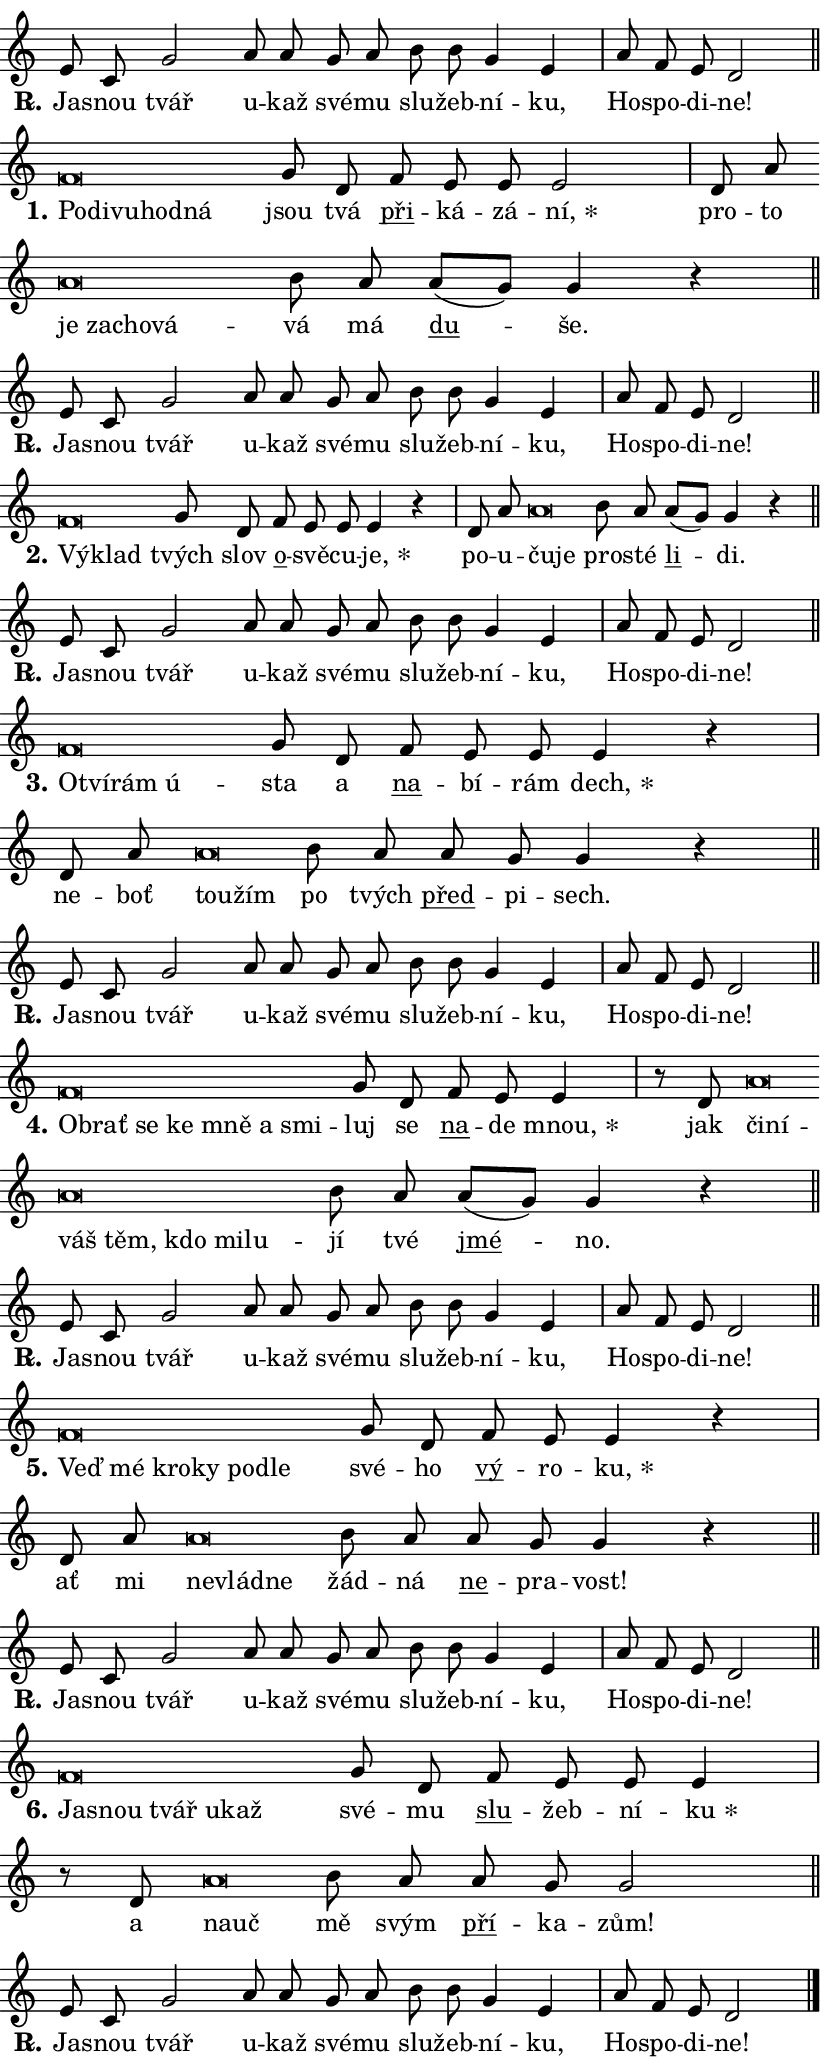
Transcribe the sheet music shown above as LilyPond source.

\version "2.24.0"
\header { tagline = "" }
\paper {
  indent = 0\cm
  top-margin = 0\cm
  right-margin = 0.13\cm % to fit lyric hyphens
  bottom-margin = 0\cm
  left-margin = 0\cm
  paper-width = 14\cm
  page-breaking = #ly:one-page-breaking
  system-system-spacing.basic-distance = #11
  score-system-spacing.basic-distance = #11
  ragged-last = ##f
}


%% Author: Thomas Morley
%% https://lists.gnu.org/archive/html/lilypond-user/2020-05/msg00002.html
#(define (line-position grob)
"Returns position of @var[grob} in current system:
   @code{'start}, if at first time-step
   @code{'end}, if at last time-step
   @code{'middle} otherwise
"
  (let* ((col (ly:item-get-column grob))
         (ln (ly:grob-object col 'left-neighbor))
         (rn (ly:grob-object col 'right-neighbor))
         (col-to-check-left (if (ly:grob? ln) ln col))
         (col-to-check-right (if (ly:grob? rn) rn col))
         (break-dir-left
           (and
             (ly:grob-property col-to-check-left 'non-musical #f)
             (ly:item-break-dir col-to-check-left)))
         (break-dir-right
           (and
             (ly:grob-property col-to-check-right 'non-musical #f)
             (ly:item-break-dir col-to-check-right))))
        (cond ((eqv? 1 break-dir-left) 'start)
              ((eqv? -1 break-dir-right) 'end)
              (else 'middle))))

#(define (tranparent-at-line-position vctor)
  (lambda (grob)
  "Relying on @code{line-position} select the relevant enry from @var{vctor}.
Used to determine transparency,"
    (case (line-position grob)
      ((end) (not (vector-ref vctor 0)))
      ((middle) (not (vector-ref vctor 1)))
      ((start) (not (vector-ref vctor 2))))))

noteHeadBreakVisibility =
#(define-music-function (break-visibility)(vector?)
"Makes @code{NoteHead}s transparent relying on @var{break-visibility}"
#{
  \override NoteHead.transparent =
    #(tranparent-at-line-position break-visibility)
#})

#(define delete-ledgers-for-transparent-note-heads
  (lambda (grob)
    "Reads whether a @code{NoteHead} is transparent.
If so this @code{NoteHead} is removed from @code{'note-heads} from
@var{grob}, which is supposed to be @code{LedgerLineSpanner}.
As a result ledgers are not printed for this @code{NoteHead}"
    (let* ((nhds-array (ly:grob-object grob 'note-heads))
           (nhds-list
             (if (ly:grob-array? nhds-array)
                 (ly:grob-array->list nhds-array)
                 '()))
           ;; Relies on the transparent-property being done before
           ;; Staff.LedgerLineSpanner.after-line-breaking is executed.
           ;; This is fragile ...
           (to-keep
             (remove
               (lambda (nhd)
                 (ly:grob-property nhd 'transparent #f))
               nhds-list)))
      ;; TODO find a better method to iterate over grob-arrays, similiar
      ;; to filter/remove etc for lists
      ;; For now rebuilt from scratch
      (set! (ly:grob-object grob 'note-heads)  '())
      (for-each
        (lambda (nhd)
          (ly:pointer-group-interface::add-grob grob 'note-heads nhd))
        to-keep))))

squashNotes = {
  \override NoteHead.X-extent = #'(-0.2 . 0.2)
  \override NoteHead.Y-extent = #'(-0.75 . 0)
  \override NoteHead.stencil =
    #(lambda (grob)
       (let ((pos (ly:grob-property grob 'staff-position)))
         (begin
           (if (< pos -7) (display "ERROR: Lower brevis then expected\n") (display ""))
           (if (<= pos -6) ly:text-interface::print ly:note-head::print))))
}
unSquashNotes = {
  \revert NoteHead.X-extent
  \revert NoteHead.Y-extent
  \revert NoteHead.stencil
}

hideNotes = \noteHeadBreakVisibility #begin-of-line-visible
unHideNotes = \noteHeadBreakVisibility #all-visible

% work-around for resetting accidentals
% https://lilypond.org/doc/v2.23/Documentation/notation/displaying-rhythms#unmetered-music
cadenzaMeasure = {
  \cadenzaOff
  \partial 1024 s1024
  \cadenzaOn
}

#(define-markup-command (accent layout props text) (markup?)
  "Underline accented syllable"
  (interpret-markup layout props
    #{\markup \override #'(offset . 4.3) \underline { #text }#}))

responsum = \markup \concat {
  "R" \hspace #-1.05 \path #0.1 #'((moveto 0 0.07) (lineto 0.9 0.8)) \hspace #0.05 "."
}

spaceSize = #0.6828661417322834 % exact space size for TeX Gyre Schola

\layout {
  \context {
    \Staff
    \remove "Time_signature_engraver"
    \override LedgerLineSpanner.after-line-breaking = #delete-ledgers-for-transparent-note-heads
  }
  \context {
    \Lyrics {
      \override LyricSpace.minimum-distance = \spaceSize
      \override LyricText.font-name = #"TeX Gyre Schola"
      \override LyricText.font-size = 1
      \override StanzaNumber.font-name = #"TeX Gyre Schola Bold"
      \override StanzaNumber.font-size = 1
    }
  }
  \context {
    \Score 
    \override NoteHead.text =
      #(lambda (grob) 
        (let ((pos (ly:grob-property grob 'staff-position)))
          #{\markup {
            \combine
              \halign #-0.55 \raise #(if (= pos -6) 0 0.5) \override #'(thickness . 2) \draw-line #'(3.2 . 0)
              \musicglyph "noteheads.sM1"
          }#}))
  }
}

% magnetic-lyrics.ily
%
%   written by
%     Jean Abou Samra <jean@abou-samra.fr>
%     Werner Lemberg <wl@gnu.org>
%
%   adapted by
%     Jiri Hon <jiri.hon@gmail.com>
%
% Version 2022-Apr-15

% https://www.mail-archive.com/lilypond-user@gnu.org/msg149350.html

#(define (Left_hyphen_pointer_engraver context)
   "Collect syllable-hyphen-syllable occurrences in lyrics and store
them in properties.  This engraver only looks to the left.  For
example, if the lyrics input is @code{foo -- bar}, it does the
following.

@itemize @bullet
@item
Set the @code{text} property of the @code{LyricHyphen} grob between
@q{foo} and @q{bar} to @code{foo}.

@item
Set the @code{left-hyphen} property of the @code{LyricText} grob with
text @q{foo} to the @code{LyricHyphen} grob between @q{foo} and
@q{bar}.
@end itemize

Use this auxiliary engraver in combination with the
@code{lyric-@/text::@/apply-@/magnetic-@/offset!} hook."
   (let ((hyphen #f)
         (text #f))
     (make-engraver
      (acknowledgers
       ((lyric-syllable-interface engraver grob source-engraver)
        (set! text grob)))
      (end-acknowledgers
       ((lyric-hyphen-interface engraver grob source-engraver)
        ;(when (not (grob::has-interface grob 'lyric-space-interface))
          (set! hyphen grob)));)
      ((stop-translation-timestep engraver)
       (when (and text hyphen)
         (ly:grob-set-object! text 'left-hyphen hyphen))
       (set! text #f)
       (set! hyphen #f)))))

#(define (lyric-text::apply-magnetic-offset! grob)
   "If the space between two syllables is less than the value in
property @code{LyricText@/.details@/.squash-threshold}, move the right
syllable to the left so that it gets concatenated with the left
syllable.

Use this function as a hook for
@code{LyricText@/.after-@/line-@/breaking} if the
@code{Left_@/hyphen_@/pointer_@/engraver} is active."
   (let ((hyphen (ly:grob-object grob 'left-hyphen #f)))
     (when hyphen
       (let ((left-text (ly:spanner-bound hyphen LEFT)))
         (when (grob::has-interface left-text 'lyric-syllable-interface)
           (let* ((common (ly:grob-common-refpoint grob left-text X))
                  (this-x-ext (ly:grob-extent grob common X))
                  (left-x-ext
                   (begin
                     ;; Trigger magnetism for left-text.
                     (ly:grob-property left-text 'after-line-breaking)
                     (ly:grob-extent left-text common X)))
                  ;; `delta` is the gap width between two syllables.
                  (delta (- (interval-start this-x-ext)
                            (interval-end left-x-ext)))
                  (details (ly:grob-property grob 'details))
                  (threshold (assoc-get 'squash-threshold details 0.2)))
             (when (< delta threshold)
               (let* (;; We have to manipulate the input text so that
                      ;; ligatures crossing syllable boundaries are not
                      ;; disabled.  For languages based on the Latin
                      ;; script this is essentially a beautification.
                      ;; However, for non-Western scripts it can be a
                      ;; necessity.
                      (lt (ly:grob-property left-text 'text))
                      (rt (ly:grob-property grob 'text))
                      (is-space (grob::has-interface hyphen 'lyric-space-interface))
                      (space (if is-space " " ""))
                      (extra-delta (if is-space spaceSize 0))
                      ;; Append new syllable.
                      (ltrt-space (if (and (string? lt) (string? rt))
                                (string-append lt space rt)
                                (make-concat-markup (list lt space rt))))
                      ;; Right-align `ltrt` to the right side.
                      (ltrt-space-markup (grob-interpret-markup
                               grob
                               (make-translate-markup
                                (cons (interval-length this-x-ext) 0)
                                (make-right-align-markup ltrt-space)))))
                 (begin
                   ;; Don't print `left-text`.
                   (ly:grob-set-property! left-text 'stencil #f)
                   ;; Set text and stencil (which holds all collected
                   ;; syllables so far) and shift it to the left.
                   (ly:grob-set-property! grob 'text ltrt-space)
                   (ly:grob-set-property! grob 'stencil ltrt-space-markup)
                   (ly:grob-translate-axis! grob (- (- delta extra-delta)) X))))))))))


#(define (lyric-hyphen::displace-bounds-first grob)
   ;; Make very sure this callback isn't triggered too early.
   (let ((left (ly:spanner-bound grob LEFT))
         (right (ly:spanner-bound grob RIGHT)))
     (ly:grob-property left 'after-line-breaking)
     (ly:grob-property right 'after-line-breaking)
     (ly:lyric-hyphen::print grob)))

squashThreshold = #0.4

\layout {
  \context {
    \Lyrics
    \consists #Left_hyphen_pointer_engraver
    \override LyricText.after-line-breaking =
      #lyric-text::apply-magnetic-offset!
    \override LyricHyphen.stencil = #lyric-hyphen::displace-bounds-first
    \override LyricText.details.squash-threshold = \squashThreshold
    \override LyricHyphen.minimum-distance = 0
    \override LyricHyphen.minimum-length = \squashThreshold
  }
}

squashText = \override LyricText.details.squash-threshold = 9999
unSquashText = \override LyricText.details.squash-threshold = \squashThreshold

leftText = \override LyricText.self-alignment-X = #LEFT
unLeftText = \revert LyricText.self-alignment-X

starOffset = #(lambda (grob) 
                (let ((x_offset (ly:self-alignment-interface::aligned-on-x-parent grob)))
                  (if (= x_offset 0) 0 (+ x_offset 1.2))))

star = #(define-music-function (syllable)(string?)
"Append star separator at the end of a syllable"
#{
  \once \override LyricText.X-offset = #starOffset
  \lyricmode { \markup {
    #syllable
    \override #'((font-name . "TeX Gyre Schola Bold")) \hspace #0.2 \lower #0.65 \larger "*"
  } }
#})

starAccent = #(define-music-function (syllable)(string?)
"Append star separator at the end of a syllable and make accent"
#{
  \once \override LyricText.X-offset = #starOffset
  \lyricmode { \markup {
    \accent #syllable
    \override #'((font-name . "TeX Gyre Schola Bold")) \hspace #0.2 \lower #0.65 \larger "*"
  } }
#})

breath = #(define-music-function (syllable)(string?)
"Append breathing indicator at the end of a syllable"
#{
  \lyricmode { \markup { #syllable "+" } }
#})

optionalBreath = #(define-music-function (syllable)(string?)
"Append optional breathing indicator at the end of a syllable"
#{
  \lyricmode { \markup { #syllable "(+)" } }
#})


\score {
    <<
        \new Voice = "melody" { \cadenzaOn \key c \major \relative { e'8 c g'2 a8 a \bar "" g a \bar "" b b \bar "" g4 e \cadenzaMeasure \bar "|" a8 f e d2 \cadenzaMeasure \bar "||" \break } }
        \new Lyrics \lyricsto "melody" { \lyricmode { \set stanza = \responsum
Ja -- snou tvář u -- kaž své -- mu slu -- žeb -- ní -- ku, Ho -- spo -- di -- ne! } }
    >>
    \layout {}
}

\score {
    <<
        \new Voice = "melody" { \cadenzaOn \key c \major \relative { \squashNotes f'\breve*1/16 \hideNotes \breve*1/16 \bar "" \breve*1/16 \bar "" \breve*1/16 \breve*1/16 \bar "" \unHideNotes \unSquashNotes g8 d \bar "" f e e e2 \cadenzaMeasure \bar "|" d8 a' \bar "" \squashNotes a\breve*1/16 \hideNotes \breve*1/16 \bar "" \breve*1/16 \breve*1/16 \bar "" \unHideNotes \unSquashNotes b8 a \bar "" a[( g)] g4 r \cadenzaMeasure \bar "||" \break } }
        \new Lyrics \lyricsto "melody" { \lyricmode { \set stanza = "1."
\leftText Po -- \squashText di -- vu -- hod -- ná \unLeftText \unSquashText jsou tvá \markup \accent při -- ká -- zá -- \star ní, pro -- to \leftText je \squashText za -- cho -- vá -- \unLeftText \unSquashText vá má \markup \accent du -- še. } }
    >>
    \layout {}
}

\score {
    <<
        \new Voice = "melody" { \cadenzaOn \key c \major \relative { e'8 c g'2 a8 a \bar "" g a \bar "" b b \bar "" g4 e \cadenzaMeasure \bar "|" a8 f e d2 \cadenzaMeasure \bar "||" \break } }
        \new Lyrics \lyricsto "melody" { \lyricmode { \set stanza = \responsum
Ja -- snou tvář u -- kaž své -- mu slu -- žeb -- ní -- ku, Ho -- spo -- di -- ne! } }
    >>
    \layout {}
}

\score {
    <<
        \new Voice = "melody" { \cadenzaOn \key c \major \relative { \squashNotes f'\breve*1/16 \hideNotes \breve*1/16 \bar "" \unHideNotes \unSquashNotes g8 d \bar "" f e e e4 r \cadenzaMeasure \bar "|" d8 a' \bar "" \squashNotes a\breve*1/16 \hideNotes \breve*1/16 \bar "" \unHideNotes \unSquashNotes b8 a \bar "" a[( g)] g4 r \cadenzaMeasure \bar "||" \break } }
        \new Lyrics \lyricsto "melody" { \lyricmode { \set stanza = "2."
\leftText Vý -- \squashText klad \unLeftText \unSquashText tvých slov \markup \accent o -- svě -- cu -- \star je, po -- u -- \leftText ču -- \squashText je \unLeftText \unSquashText pro -- sté \markup \accent li -- di. } }
    >>
    \layout {}
}

\score {
    <<
        \new Voice = "melody" { \cadenzaOn \key c \major \relative { e'8 c g'2 a8 a \bar "" g a \bar "" b b \bar "" g4 e \cadenzaMeasure \bar "|" a8 f e d2 \cadenzaMeasure \bar "||" \break } }
        \new Lyrics \lyricsto "melody" { \lyricmode { \set stanza = \responsum
Ja -- snou tvář u -- kaž své -- mu slu -- žeb -- ní -- ku, Ho -- spo -- di -- ne! } }
    >>
    \layout {}
}

\score {
    <<
        \new Voice = "melody" { \cadenzaOn \key c \major \relative { \squashNotes f'\breve*1/16 \hideNotes \breve*1/16 \bar "" \breve*1/16 \breve*1/16 \bar "" \unHideNotes \unSquashNotes g8 d \bar "" f e e e4 r \cadenzaMeasure \bar "|" d8 a' \bar "" \squashNotes a\breve*1/16 \hideNotes \breve*1/16 \bar "" \unHideNotes \unSquashNotes b8 a \bar "" a g g4 r \cadenzaMeasure \bar "||" \break } }
        \new Lyrics \lyricsto "melody" { \lyricmode { \set stanza = "3."
\leftText O -- \squashText tví -- rám ú -- \unLeftText \unSquashText sta a \markup \accent na -- bí -- rám \star dech, ne -- boť \leftText tou -- \squashText žím \unLeftText \unSquashText po tvých \markup \accent před -- pi -- sech. } }
    >>
    \layout {}
}

\score {
    <<
        \new Voice = "melody" { \cadenzaOn \key c \major \relative { e'8 c g'2 a8 a \bar "" g a \bar "" b b \bar "" g4 e \cadenzaMeasure \bar "|" a8 f e d2 \cadenzaMeasure \bar "||" \break } }
        \new Lyrics \lyricsto "melody" { \lyricmode { \set stanza = \responsum
Ja -- snou tvář u -- kaž své -- mu slu -- žeb -- ní -- ku, Ho -- spo -- di -- ne! } }
    >>
    \layout {}
}

\score {
    <<
        \new Voice = "melody" { \cadenzaOn \key c \major \relative { \squashNotes f'\breve*1/16 \hideNotes \breve*1/16 \bar "" \breve*1/16 \bar "" \breve*1/16 \bar "" \breve*1/16 \bar "" \breve*1/16 \breve*1/16 \bar "" \unHideNotes \unSquashNotes g8 d \bar "" f e e4 \cadenzaMeasure \bar "|" r8 d8 \squashNotes a'\breve*1/16 \hideNotes \breve*1/16 \bar "" \breve*1/16 \bar "" \breve*1/16 \bar "" \breve*1/16 \bar "" \breve*1/16 \breve*1/16 \bar "" \unHideNotes \unSquashNotes b8 a \bar "" a[( g)] g4 r \cadenzaMeasure \bar "||" \break } }
        \new Lyrics \lyricsto "melody" { \lyricmode { \set stanza = "4."
\leftText Ob -- \squashText rať se ke mně a smi -- \unLeftText \unSquashText luj se \markup \accent na -- de \star mnou, jak \leftText či -- \squashText ní -- váš těm, kdo mi -- lu -- \unLeftText \unSquashText jí tvé \markup \accent jmé -- no. } }
    >>
    \layout {}
}

\score {
    <<
        \new Voice = "melody" { \cadenzaOn \key c \major \relative { e'8 c g'2 a8 a \bar "" g a \bar "" b b \bar "" g4 e \cadenzaMeasure \bar "|" a8 f e d2 \cadenzaMeasure \bar "||" \break } }
        \new Lyrics \lyricsto "melody" { \lyricmode { \set stanza = \responsum
Ja -- snou tvář u -- kaž své -- mu slu -- žeb -- ní -- ku, Ho -- spo -- di -- ne! } }
    >>
    \layout {}
}

\score {
    <<
        \new Voice = "melody" { \cadenzaOn \key c \major \relative { \squashNotes f'\breve*1/16 \hideNotes \breve*1/16 \bar "" \breve*1/16 \bar "" \breve*1/16 \bar "" \breve*1/16 \breve*1/16 \bar "" \unHideNotes \unSquashNotes g8 d \bar "" f e e4 r \cadenzaMeasure \bar "|" d8 a' \bar "" \squashNotes a\breve*1/16 \hideNotes \breve*1/16 \breve*1/16 \bar "" \unHideNotes \unSquashNotes b8 a \bar "" a g g4 r \cadenzaMeasure \bar "||" \break } }
        \new Lyrics \lyricsto "melody" { \lyricmode { \set stanza = "5."
\leftText Veď \squashText mé kro -- ky po -- dle \unLeftText \unSquashText své -- ho \markup \accent vý -- ro -- \star ku, ať mi \leftText ne -- \squashText vlád -- ne \unLeftText \unSquashText žád -- ná \markup \accent ne -- pra -- vost! } }
    >>
    \layout {}
}

\score {
    <<
        \new Voice = "melody" { \cadenzaOn \key c \major \relative { e'8 c g'2 a8 a \bar "" g a \bar "" b b \bar "" g4 e \cadenzaMeasure \bar "|" a8 f e d2 \cadenzaMeasure \bar "||" \break } }
        \new Lyrics \lyricsto "melody" { \lyricmode { \set stanza = \responsum
Ja -- snou tvář u -- kaž své -- mu slu -- žeb -- ní -- ku, Ho -- spo -- di -- ne! } }
    >>
    \layout {}
}

\score {
    <<
        \new Voice = "melody" { \cadenzaOn \key c \major \relative { \squashNotes f'\breve*1/16 \hideNotes \breve*1/16 \bar "" \breve*1/16 \bar "" \breve*1/16 \breve*1/16 \bar "" \unHideNotes \unSquashNotes g8 d \bar "" f e e e4 \cadenzaMeasure \bar "|" r8 d8 \squashNotes a'\breve*1/16 \hideNotes \breve*1/16 \bar "" \unHideNotes \unSquashNotes b8 a \bar "" a g g2 \cadenzaMeasure \bar "||" \break } }
        \new Lyrics \lyricsto "melody" { \lyricmode { \set stanza = "6."
\leftText Ja -- \squashText snou tvář u -- kaž \unLeftText \unSquashText své -- mu \markup \accent slu -- žeb -- ní -- \star ku a \leftText na -- \squashText uč \unLeftText \unSquashText mě svým \markup \accent pří -- ka -- zům! } }
    >>
    \layout {}
}

\score {
    <<
        \new Voice = "melody" { \cadenzaOn \key c \major \relative { e'8 c g'2 a8 a \bar "" g a \bar "" b b \bar "" g4 e \cadenzaMeasure \bar "|" a8 f e d2 \cadenzaMeasure \bar "||" \break } \bar "|." }
        \new Lyrics \lyricsto "melody" { \lyricmode { \set stanza = \responsum
Ja -- snou tvář u -- kaž své -- mu slu -- žeb -- ní -- ku, Ho -- spo -- di -- ne! } }
    >>
    \layout {}
}
